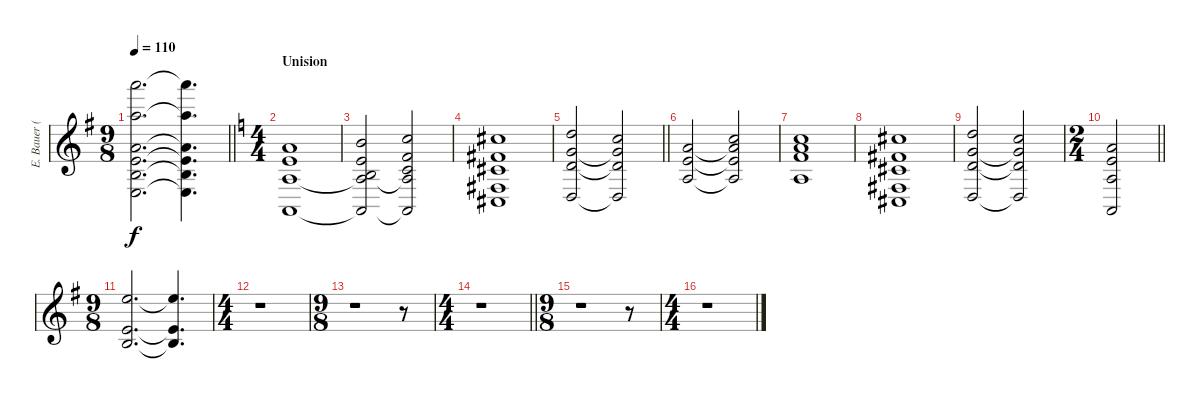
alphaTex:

\track ("E. Bauer (Keyboard)" "E. Bauer (") {instrument stringensemble1}
\staff {score}
\tuning (E4 B3 G3 D3 A2 E2) {hide}
\ts (9 8)
\tempo 110
\clef g2
\barLineRight lightlight
\ks eminor
(29.1 22.2 14.3 14.4 14.5 12.6).2{d dy f} (29.1{t} 22.2{t} 14.3{t} 14.4{t} 14.5{t} 12.6{t}).4{d} |
\ts (4 4)
\section ("" "Unision")
\ks aminor
(10.2 9.3 7.4 0.5).1{instrument choiraahs} |
(7.1 5.2 4.3 7.4{t} 0.5{t}).2 (8.1 6.2 5.3 7.4{t} 0.5{t}).2 |
(9.1 7.2 6.3 4.4 4.5).1 |
\barLineRight lightlight
(10.1 8.2 7.3 5.5).2 (8.1 8.2{t} 7.3{t} 5.5{t}).2 |
(10.2 9.3 7.4).2 (8.1 10.2{t} 9.3{t} 7.4{t}).2 |
(8.1 10.2 10.3 7.4).1 |
(9.1 7.2 6.3 4.4 4.5).1 |
(10.1 8.2 7.3 5.5).2 (8.1 8.2{t} 7.3{t} 5.5{t}).2 |
\ts (2 4)
\barLineRight lightlight
(10.2 9.3 7.4 0.5).2 |
\ts (9 8)
\ks eminor
(12.1 9.3 9.4).2{d volume 0 instrument tremolostrings} (12.1{t} 9.3{t} 9.4{t}).4{d} |
\ts (4 4)
r.1 |
\ts (9 8)
r.1 r.8 |
\ts (4 4)
\barLineRight lightlight
r.1 |
\ts (9 8)
r.1 r.8 |
\ts (4 4)
r.1
